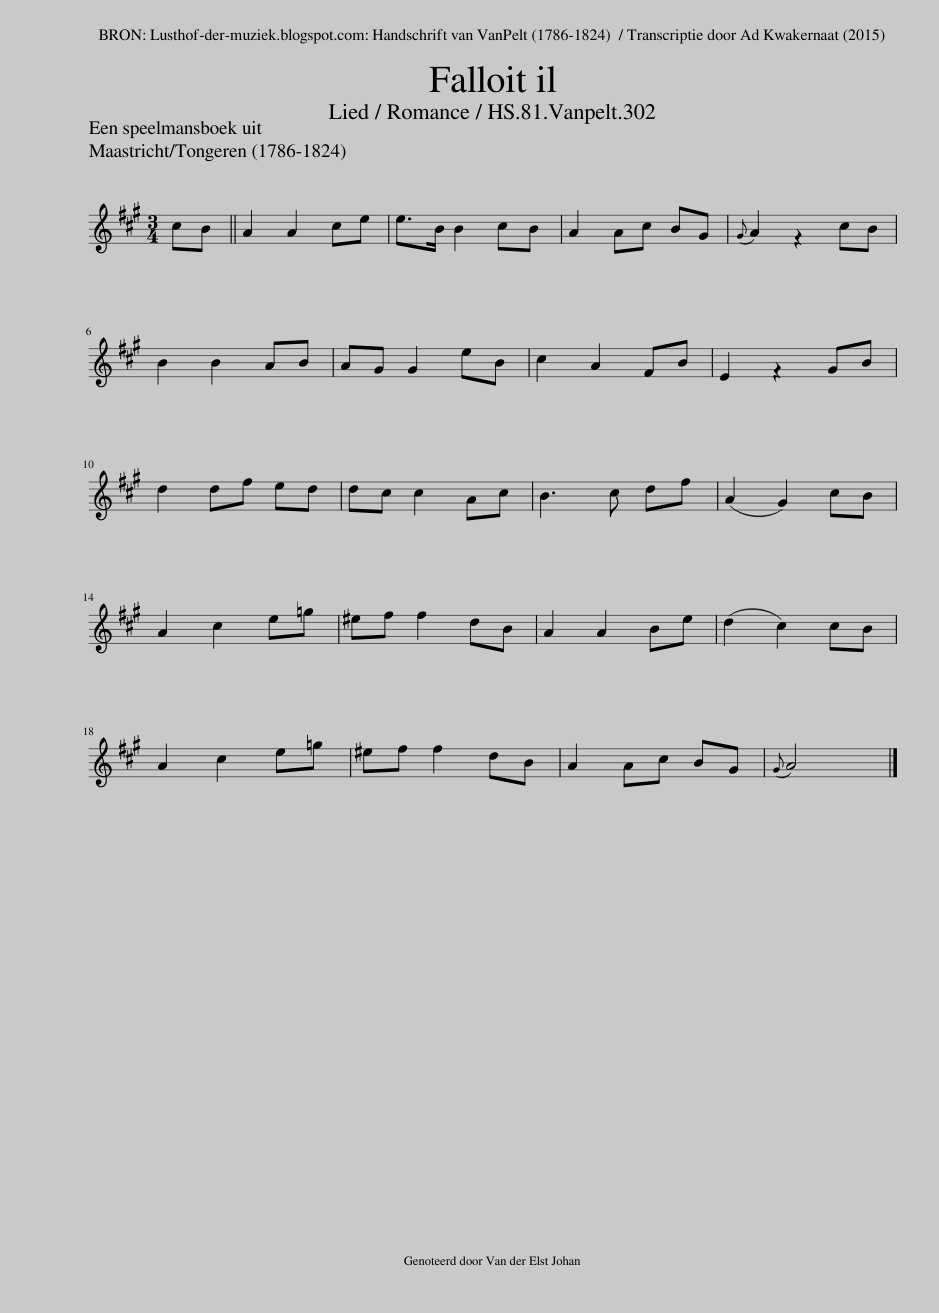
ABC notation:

X:1
L:1/8
Q:1/4=100
M:3/4
I:linebreak $
K:A
V:1 treble
V:1
 cB || A2 A2 ce | e>B B2 cB | A2 Ac BG |{G} A2 z2 cB |$ %5
 B2 B2 AB | AG G2 eB | c2 A2 FB | E2 z2 GB |$ d2 df ed | %10
 dc c2 Ac | B3 c df | (A2 G2) cB |$ A2 c2 e=g | ^ef f2 dB | %15
 A2 A2 Be | (d2 c2) cB |$ A2 c2 e=g | ^ef f2 dB | A2 Ac BG | %20
{G} A4 |] %21
